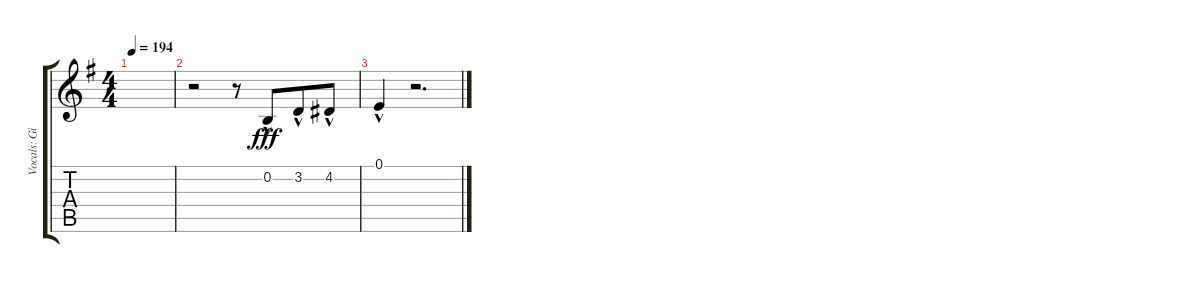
\track ("Vocals: Gil" "Vocals: Gi") {instrument lead2sawtooth}
\staff {score tabs}
\tuning (E4 B3 G3 D3 A2 E2) {hide}
\ts (4 4)
\tempo 194
\clef g2
\ks g
|
r.2 r.8 0.2{hac}.8{dy fff beam merge} 3.2{hac}.8 4.2{hac}.8 |
0.1{hac}.4 r.2{d}
